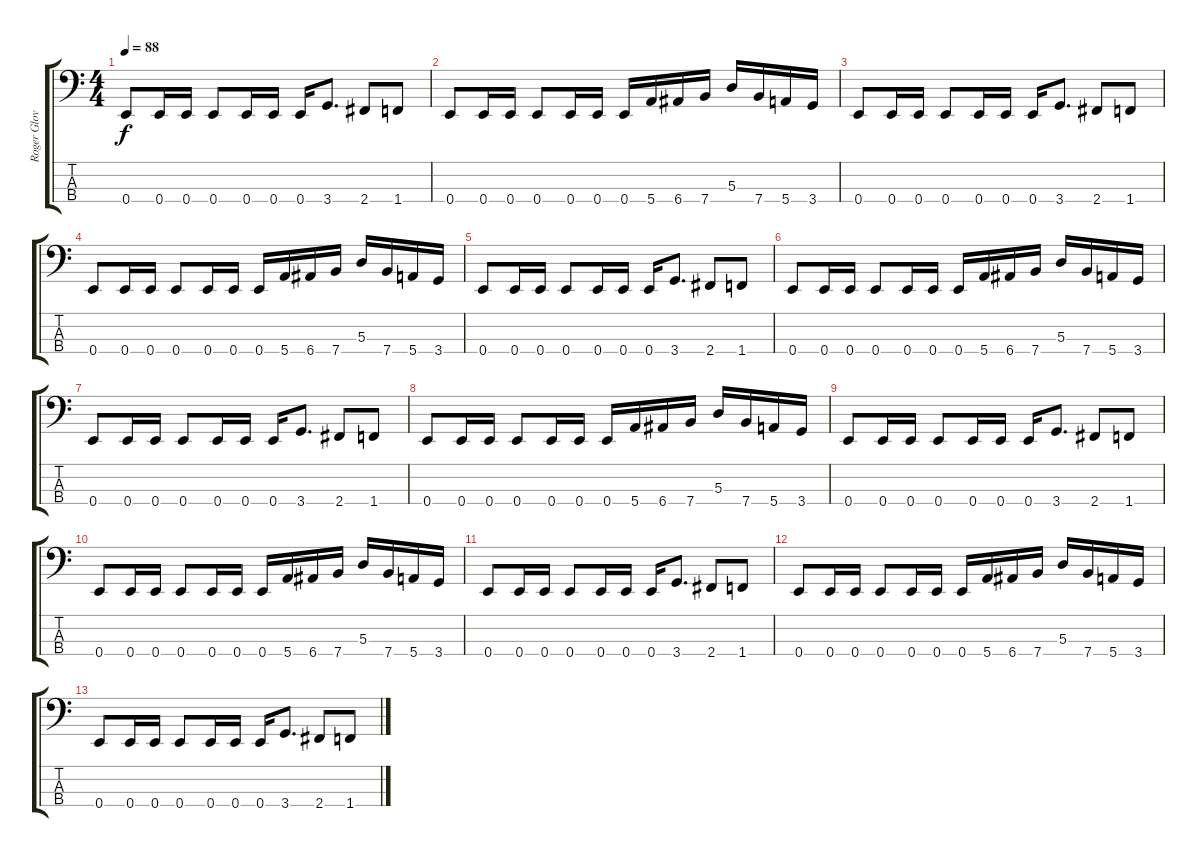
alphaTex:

\track ("Roger Glover" "Roger Glov") {instrument electricbassfinger}
\staff {score tabs}
\tuning (G2 D2 A1 E1) {hide}
\ts (4 4)
\tempo 88
\clef f4
\ks c
0.4.8{dy f} 0.4.16 0.4.16 0.4.8 0.4.16 0.4.16 0.4.16 3.4.8{d} 2.4.8 1.4.8 |
0.4.8 0.4.16 0.4.16 0.4.8 0.4.16 0.4.16 0.4.16 5.4.16 6.4.16 7.4.16 5.3.16 7.4.16 5.4.16 3.4.16 |
0.4.8 0.4.16 0.4.16 0.4.8 0.4.16 0.4.16 0.4.16 3.4.8{d} 2.4.8 1.4.8 |
0.4.8 0.4.16 0.4.16 0.4.8 0.4.16 0.4.16 0.4.16 5.4.16 6.4.16 7.4.16 5.3.16 7.4.16 5.4.16 3.4.16 |
0.4.8 0.4.16 0.4.16 0.4.8 0.4.16 0.4.16 0.4.16 3.4.8{d} 2.4.8 1.4.8 |
0.4.8 0.4.16 0.4.16 0.4.8 0.4.16 0.4.16 0.4.16 5.4.16 6.4.16 7.4.16 5.3.16 7.4.16 5.4.16 3.4.16 |
0.4.8 0.4.16 0.4.16 0.4.8 0.4.16 0.4.16 0.4.16 3.4.8{d} 2.4.8 1.4.8 |
0.4.8 0.4.16 0.4.16 0.4.8 0.4.16 0.4.16 0.4.16 5.4.16 6.4.16 7.4.16 5.3.16 7.4.16 5.4.16 3.4.16 |
0.4.8 0.4.16 0.4.16 0.4.8 0.4.16 0.4.16 0.4.16 3.4.8{d} 2.4.8 1.4.8 |
0.4.8 0.4.16 0.4.16 0.4.8 0.4.16 0.4.16 0.4.16 5.4.16 6.4.16 7.4.16 5.3.16 7.4.16 5.4.16 3.4.16 |
0.4.8 0.4.16 0.4.16 0.4.8 0.4.16 0.4.16 0.4.16 3.4.8{d} 2.4.8 1.4.8 |
0.4.8 0.4.16 0.4.16 0.4.8 0.4.16 0.4.16 0.4.16 5.4.16 6.4.16 7.4.16 5.3.16 7.4.16 5.4.16 3.4.16 |
0.4.8 0.4.16 0.4.16 0.4.8 0.4.16 0.4.16 0.4.16 3.4.8{d} 2.4.8 1.4.8
